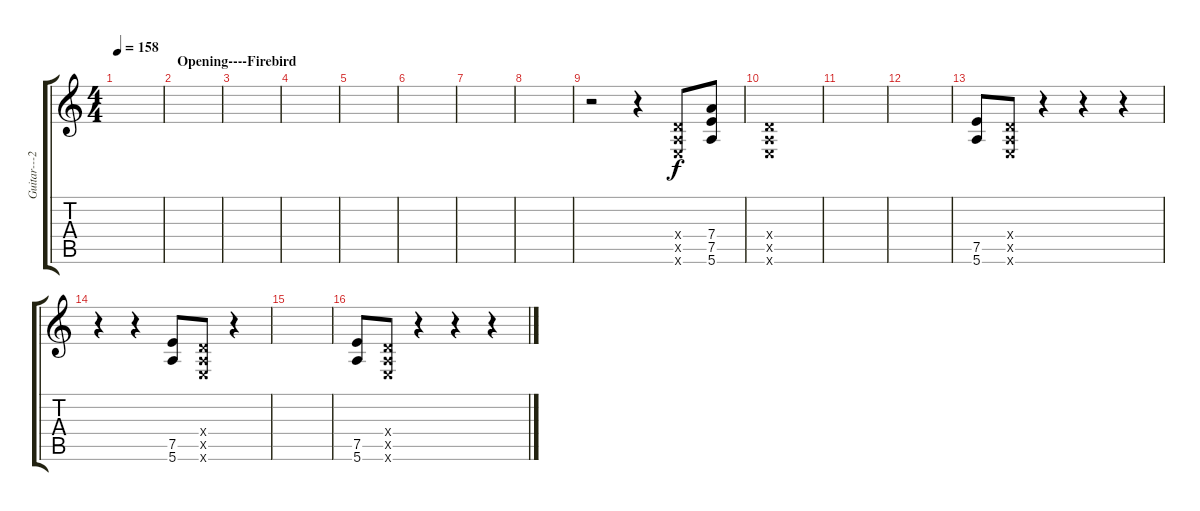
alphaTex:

\track ("Guitar---2" "Guitar---2") {instrument distortionguitar}
\staff {score tabs}
\tuning (E4 B3 G3 D3 A2 E2) {hide}
\ts (4 4)
\tempo 158
\clef g2
\ks c
|
\section ("" "Opening----Firebird")
|
|
|
|
|
|
|
r.2 r.4 (0.4{x} 0.5{x} 0.6{x}).8 (7.4 7.5 5.6).8 |
(0.4{x} 0.5{x} 0.6{x}).1 |
|
|
(7.5 5.6).8 (0.4{x} 0.5{x} 0.6{x}).8 r.4 r.4 r.4 |
r.4 r.4 (7.5 5.6).8 (0.4{x} 0.5{x} 0.6{x}).8 r.4 |
|
(7.5 5.6).8 (0.4{x} 0.5{x} 0.6{x}).8 r.4 r.4 r.4
